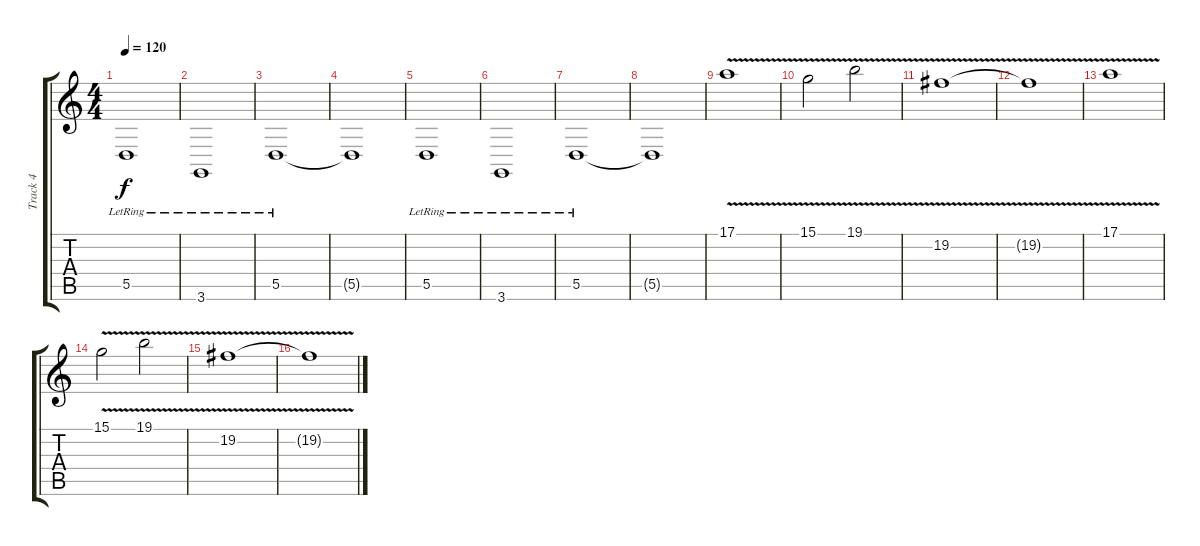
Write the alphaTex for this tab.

\track ("Track 4" "Track 4") {instrument lead2sawtooth}
\staff {score tabs}
\tuning (E4 B3 G3 D3 A2 E2) {hide}
\ts (4 4)
\tempo 120
\clef g2
\ks c
5.5{lr}.1{dy f volume 12} |
3.6{lr}.1 |
5.5{lr}.1 |
5.5{t}.1 |
5.5{lr}.1{instrument pad6metallic} |
3.6{lr}.1 |
5.5{lr}.1 |
5.5{t}.1 |
17.1{v}.1{volume 9 instrument lead2sawtooth} |
15.1{v}.2 19.1{v}.2 |
19.2{v}.1 |
19.2{t}.1 |
17.1{v}.1{volume 9} |
15.1{v}.2 19.1{v}.2 |
19.2{v}.1 |
19.2{t}.1
